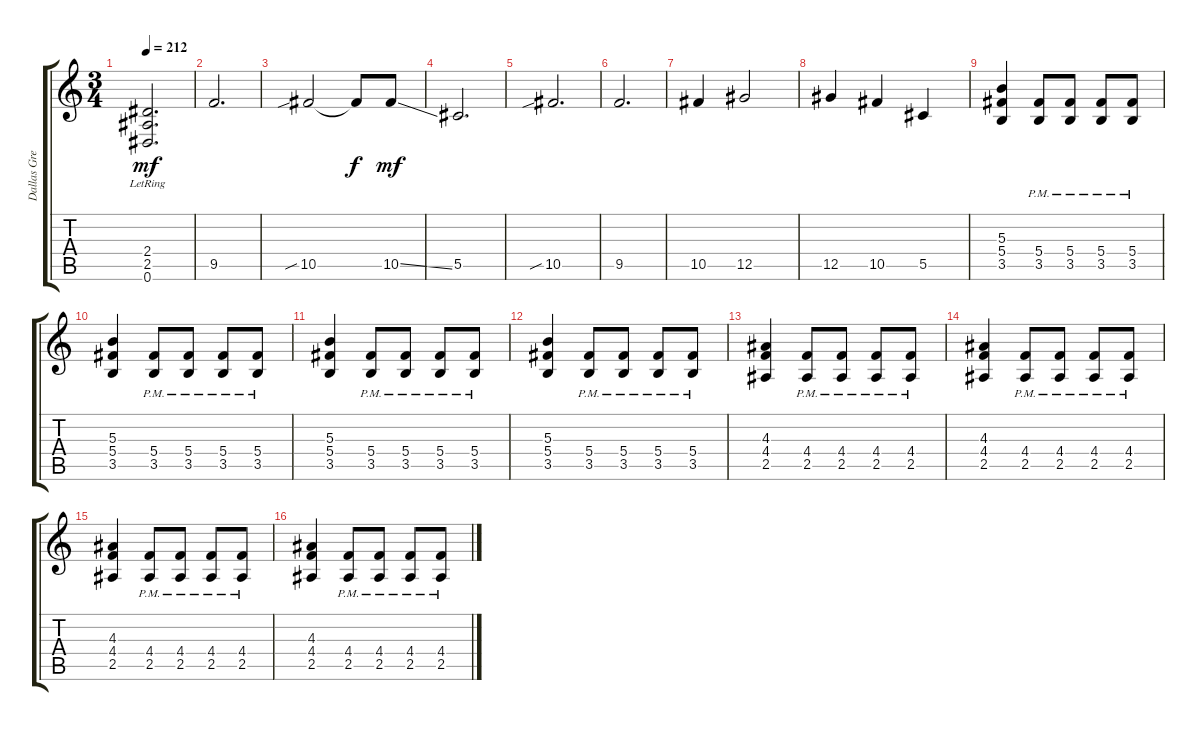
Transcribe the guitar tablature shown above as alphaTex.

\track ("Dallas Green" "Dallas Gre") {instrument distortionguitar}
\staff {score tabs}
\tuning (Eb4 Bb3 Gb3 Db3 Ab2 Eb2) {hide}
\ts (3 4)
\tempo 212
\clef g2
\ks c
(2.4{lr} 2.5 0.6).2{d dy mf} |
9.5.2{d} |
10.5{sib}.2 10.5{t}.8{dy f} 10.5{ss}.8{dy mf} |
5.5.2{d} |
10.5{sib}.2{d} |
9.5.2{d} |
10.5.4 12.5.2 |
12.5.4 10.5.4 5.5.4 |
(5.3 5.4 3.5).4 (5.4{pm} 3.5{pm}).8 (5.4{pm} 3.5{pm}).8 (5.4{pm} 3.5{pm}).8 (5.4{pm} 3.5{pm}).8 |
(5.3 5.4 3.5).4 (5.4{pm} 3.5{pm}).8 (5.4{pm} 3.5{pm}).8 (5.4{pm} 3.5{pm}).8 (5.4{pm} 3.5{pm}).8 |
(5.3 5.4 3.5).4 (5.4{pm} 3.5{pm}).8 (5.4{pm} 3.5{pm}).8 (5.4{pm} 3.5{pm}).8 (5.4{pm} 3.5{pm}).8 |
(5.3 5.4 3.5).4 (5.4{pm} 3.5{pm}).8 (5.4{pm} 3.5{pm}).8 (5.4{pm} 3.5{pm}).8 (5.4{pm} 3.5{pm}).8 |
(4.3 4.4 2.5).4 (4.4{pm} 2.5{pm}).8 (4.4{pm} 2.5{pm}).8 (4.4{pm} 2.5{pm}).8 (4.4{pm} 2.5{pm}).8 |
(4.3 4.4 2.5).4 (4.4{pm} 2.5{pm}).8 (4.4{pm} 2.5{pm}).8 (4.4{pm} 2.5{pm}).8 (4.4{pm} 2.5{pm}).8 |
(4.3 4.4 2.5).4 (4.4{pm} 2.5{pm}).8 (4.4{pm} 2.5{pm}).8 (4.4{pm} 2.5{pm}).8 (4.4{pm} 2.5{pm}).8 |
(4.3 4.4 2.5).4 (4.4{pm} 2.5{pm}).8 (4.4{pm} 2.5{pm}).8 (4.4{pm} 2.5{pm}).8 (4.4{pm} 2.5{pm}).8
